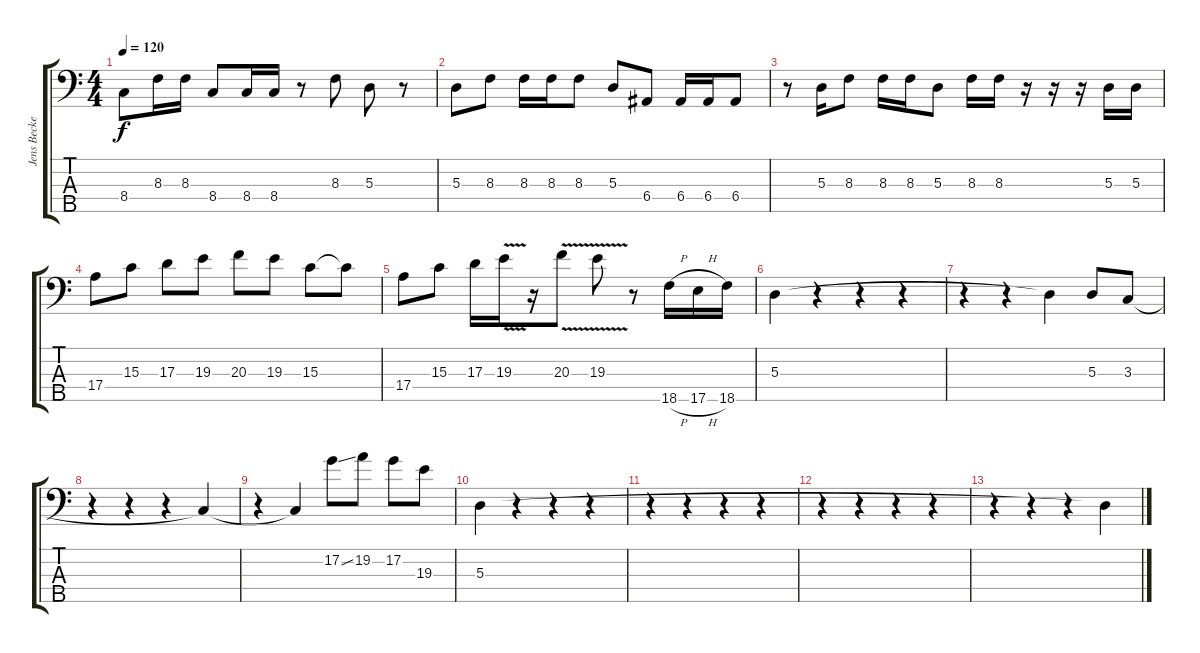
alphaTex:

\track ("Jens Becker" "Jens Becke") {instrument electricbasspick}
\staff {score tabs}
\tuning (G2 D2 A1 E1 B0) {hide}
\ts (4 4)
\tempo 120
\clef f4
\ks c
8.4.8{dy f} 8.3.16 8.3.16 8.4.8 8.4.16 8.4.16 r.8 8.3.8 5.3.8 r.8 |
5.3.8 8.3.8 8.3.16 8.3.16 8.3.8 5.3.8 6.4.8 6.4.16 6.4.16 6.4.8 |
r.8 5.3.16 8.3.8 8.3.16 8.3.16 5.3.8 8.3.16 8.3.16 r.16 r.16 r.16 5.3.16 5.3.16 |
17.4.8 15.3.8 17.3.8 19.3.8 20.3.8 19.3.8 15.3.8 15.3{t}.8 |
17.4.8 15.3.8 17.3.16 19.3{v}.16 r.16 20.3{v}.8 19.3{v}.8 r.8 18.5{h}.16 17.5{h}.16 18.5.16 |
5.3.4 r.4 r.4 r.4 |
r.4 r.4 5.3{t}.4 5.3.8 3.3.8 |
r.4 r.4 r.4 3.3{t}.4 |
r.4 3.3{t}.4 17.2{ss}.8 19.2.8 17.2.8 19.3.8 |
5.3.4 r.4 r.4 r.4 |
r.4 r.4 r.4 r.4 |
r.4 r.4 r.4 r.4 |
r.4 r.4 r.4 5.3{t}.4
